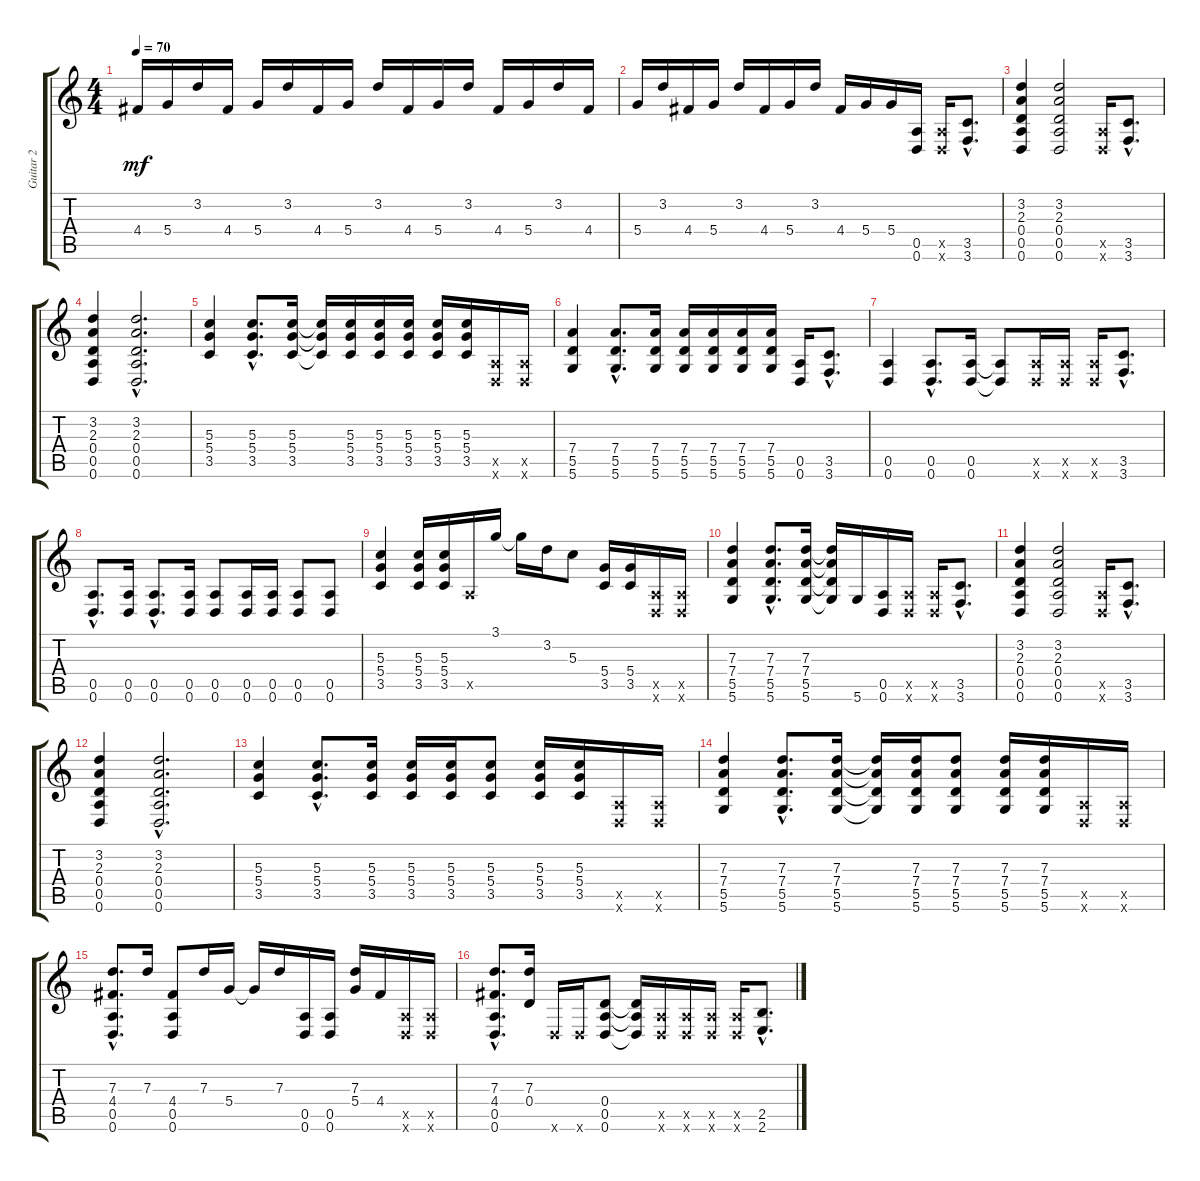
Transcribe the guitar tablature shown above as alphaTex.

\track ("Guitar 2" "Guitar 2") {instrument distortionguitar}
\staff {score tabs}
\tuning (E4 B3 G3 D3 A2 D2) {hide}
\ts (4 4)
\tempo 70
\clef g2
\ks c
4.4.16{dy mf} 5.4.16 3.2.16 4.4.16 5.4.16 3.2.16 4.4.16 5.4.16 3.2.16 4.4.16 5.4.16 3.2.16 4.4.16 5.4.16 3.2.16 4.4.16 |
5.4.16 3.2.16 4.4.16 5.4.16 3.2.16 4.4.16 5.4.16 3.2.16 4.4.16 5.4.16 5.4.16 (0.5 0.6).16 (0.5{x} 0.6{x}).16 (3.5{hac} 3.6{hac}).8{d} |
(3.2 2.3 0.4 0.5 0.6).4 (3.2 2.3 0.4 0.5 0.6).2 (0.5{x} 0.6{x}).16 (3.5{hac} 3.6{hac}).8{d} |
(3.2 2.3 0.4 0.5 0.6).4 (3.2{hac} 2.3{hac} 0.4{hac} 0.5{hac} 0.6{hac}).2{d} |
(5.3 5.4 3.5).4 (5.3{hac} 5.4{hac} 3.5{hac}).8{d} (5.3 5.4 3.5).16 (5.3{t} 5.4{t} 3.5{t}).16 (5.3 5.4 3.5).16 (5.3 5.4 3.5).16 (5.3 5.4 3.5).16 (5.3 5.4 3.5).16 (5.3 5.4 3.5).16 (0.5{x} 0.6{x}).16 (0.5{x} 0.6{x}).16 |
(7.4 5.5 5.6).4 (7.4{hac} 5.5{hac} 5.6{hac}).8{d} (7.4 5.5 5.6).16 (7.4 5.5 5.6).16 (7.4 5.5 5.6).16 (7.4 5.5 5.6).16 (7.4 5.5 5.6).16 (0.5 0.6).16 (3.5{hac} 3.6{hac}).8{d} |
(0.5 0.6).4 (0.5{hac} 0.6{hac}).8{d} (0.5 0.6).16 (0.5{t} 0.6{t}).8 (0.5{x} 0.6{x}).16 (0.5{x} 0.6{x}).16 (0.5{x} 0.6{x}).16 (3.5{hac} 3.6{hac}).8{d} |
(0.5{hac} 0.6{hac}).8{d} (0.5 0.6).16 (0.5{hac} 0.6{hac}).8{d} (0.5 0.6).16 (0.5 0.6).8 (0.5 0.6).16 (0.5 0.6).16 (0.5 0.6).8 (0.5 0.6).8 |
(5.3 5.4 3.5).4 (5.3 5.4 3.5).16 (5.3 5.4 3.5).16 0.5{x}.16 3.1.16 3.1{t}.16 3.2.16 5.3.8 (5.4 3.5).16 (5.4 3.5).16 (0.5{x} 0.6{x}).16 (0.5{x} 0.6{x}).16 |
(7.3 7.4 5.5 5.6).4 (7.3{hac} 7.4{hac} 5.5{hac} 5.6{hac}).8{d} (7.3 7.4 5.5 5.6).16 (7.3{t} 7.4{t} 5.5{t} 5.6{t}).16 5.6.16 (0.5 0.6).16 (0.5{x} 0.6{x}).16 (0.5{x} 0.6{x}).16 (3.5{hac} 3.6{hac}).8{d} |
(3.2 2.3 0.4 0.5 0.6).4 (3.2 2.3 0.4 0.5 0.6).2 (0.5{x} 0.6{x}).16 (3.5{hac} 3.6{hac}).8{d} |
(3.2 2.3 0.4 0.5 0.6).4 (3.2{hac} 2.3{hac} 0.4{hac} 0.5{hac} 0.6{hac}).2{d} |
(5.3 5.4 3.5).4 (5.3{hac} 5.4{hac} 3.5{hac}).8{d} (5.3 5.4 3.5).16 (5.3 5.4 3.5).16 (5.3 5.4 3.5).16 (5.3 5.4 3.5).8 (5.3 5.4 3.5).16 (5.3 5.4 3.5).16 (0.5{x} 0.6{x}).16 (0.5{x} 0.6{x}).16 |
(7.3 7.4 5.5 5.6).4 (7.3{hac} 7.4{hac} 5.5{hac} 5.6{hac}).8{d} (7.3 7.4 5.5 5.6).16 (7.3{t} 7.4{t} 5.5{t} 5.6{t}).16 (7.3 7.4 5.5 5.6).16 (7.3 7.4 5.5 5.6).8 (7.3 7.4 5.5 5.6).16 (7.3 7.4 5.5 5.6).16 (0.5{x} 0.6{x}).16 (0.5{x} 0.6{x}).16 |
(7.3{hac} 4.4{hac} 0.5{hac} 0.6{hac}).8{d} 7.3.16 (4.4 0.5 0.6).8 7.3.16 5.4.16 5.4{t}.16 7.3.16 (0.5 0.6).16 (0.5 0.6).16 (7.3 5.4).16 4.4.16 (0.5{x} 0.6{x}).16 (0.5{x} 0.6{x}).16 |
(7.3{hac} 4.4{hac} 0.5{hac} 0.6{hac}).8{d} (7.3 0.4).16 0.6{x}.16 0.6{x}.16 (0.4 0.5 0.6).8 (0.4{t} 0.5{t} 0.6{t}).16 (0.5{x} 0.6{x}).16 (0.5{x} 0.6{x}).16 (0.5{x} 0.6{x}).16 (0.5{x} 0.6{x}).16 (2.5{hac} 2.6{hac}).8{d}
